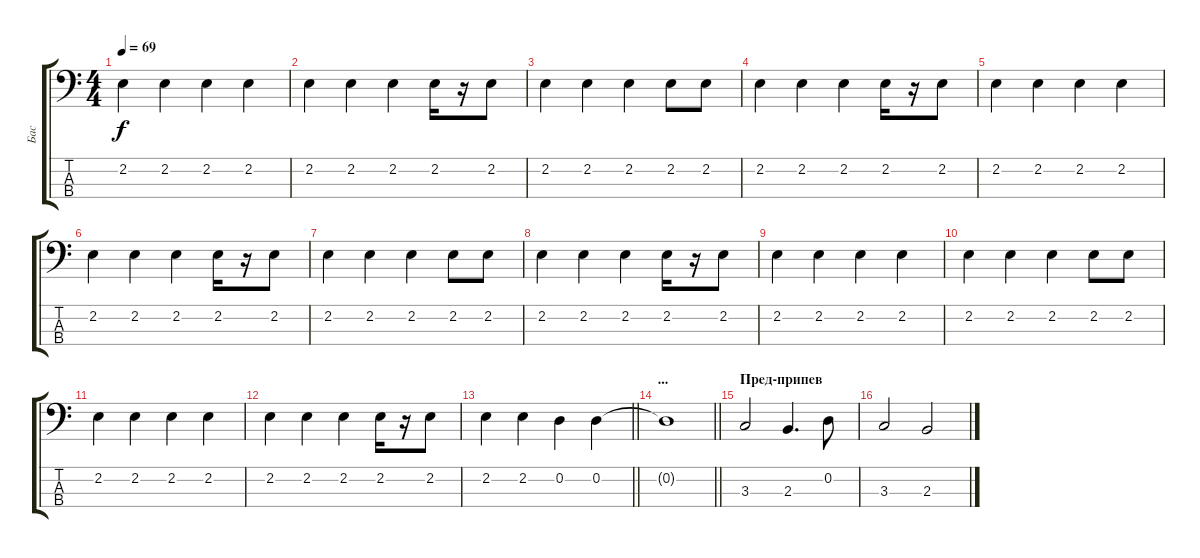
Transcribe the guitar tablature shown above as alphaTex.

\track ("Бас" "Бас") {instrument fretlessbass}
\staff {score tabs}
\tuning (G2 D2 A1 E1) {hide}
\ts (4 4)
\tempo 69
\clef f4
\ks c
2.2.4{dy f} 2.2.4 2.2.4 2.2.4 |
2.2.4 2.2.4 2.2.4 2.2.16 r.16 2.2.8 |
2.2.4 2.2.4 2.2.4 2.2.8 2.2.8 |
2.2.4 2.2.4 2.2.4 2.2.16 r.16 2.2.8 |
2.2.4 2.2.4 2.2.4 2.2.4 |
2.2.4 2.2.4 2.2.4 2.2.16 r.16 2.2.8 |
2.2.4 2.2.4 2.2.4 2.2.8 2.2.8 |
2.2.4 2.2.4 2.2.4 2.2.16 r.16 2.2.8 |
2.2.4 2.2.4 2.2.4 2.2.4 |
2.2.4 2.2.4 2.2.4 2.2.8 2.2.8 |
2.2.4 2.2.4 2.2.4 2.2.4 |
2.2.4 2.2.4 2.2.4 2.2.16 r.16 2.2.8 |
\barLineRight lightlight
2.2.4 2.2.4 0.2.4 0.2.4 |
\section ("" "...")
\barLineRight lightlight
0.2{t}.1 |
\section ("" "Пред-припев")
3.3.2 2.3.4{d} 0.2.8 |
3.3.2 2.3.2
